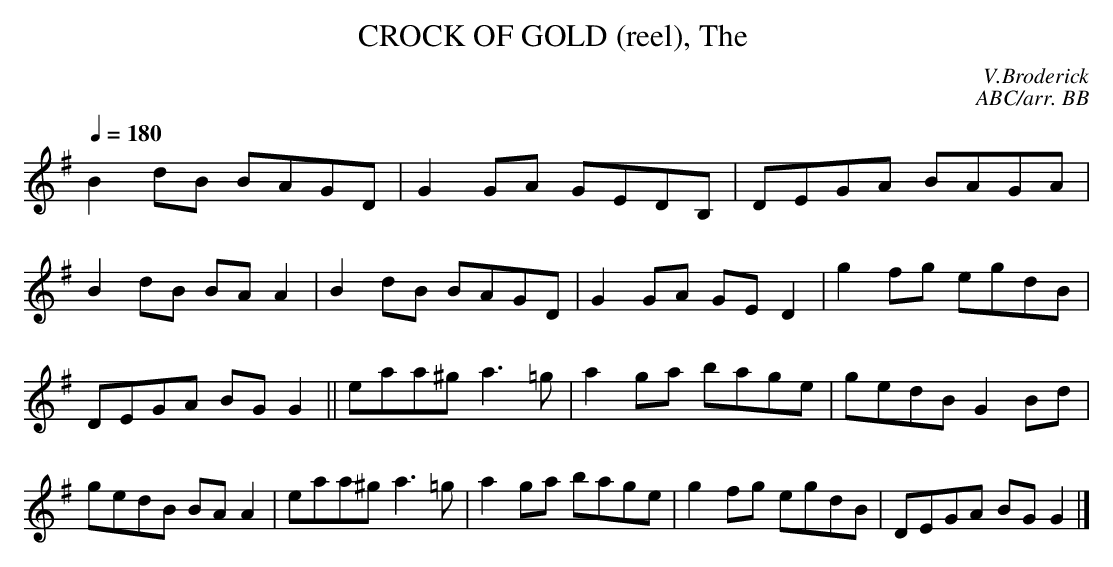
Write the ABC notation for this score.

X:1
T:CROCK OF GOLD (reel), The \
C:V.Broderick\
C:ABC/arr. BB\
Q:1/4=180\
M:4/4\
L:1/8\
K:G\
B2dB BAGD|G2GA GEDB,|DEGA BAGA|B2dB BAA2|\
B2dB BAGD|G2GA GED2|g2fg egdB|DEGA BGG2||\
eaa^g a3=g|a2ga bage|gedB G2Bd|gedB BAA2|\
eaa^g a3=g|a2ga bage|g2fg egdB|DEGA BGG2|]\
\
\
